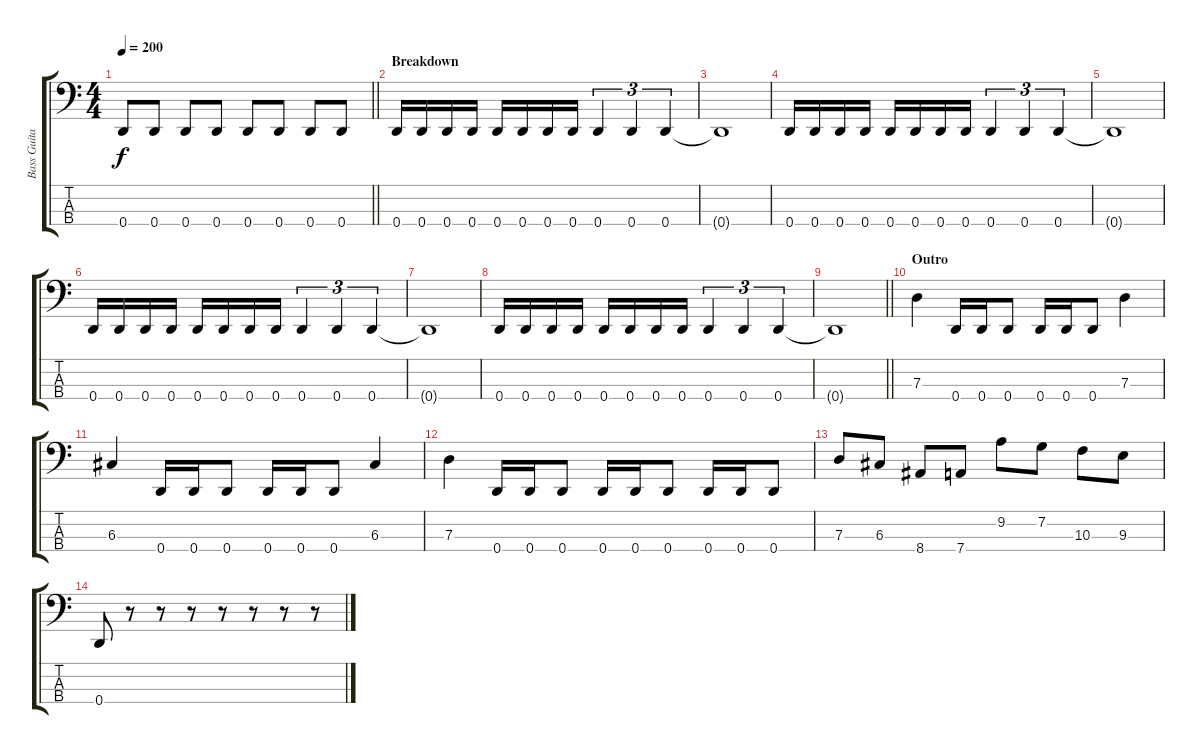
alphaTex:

\track ("Bass Guitar (Jeanne Sagan)" "Bass Guita") {instrument electricbasspick}
\staff {score tabs}
\tuning (F2 C2 G1 D1) {hide}
\ts (4 4)
\tempo 200
\clef f4
\barLineRight lightlight
\ks c
0.4.8{dy f} 0.4.8 0.4.8 0.4.8 0.4.8 0.4.8 0.4.8 0.4.8 |
\section ("" "Breakdown")
0.4.16 0.4.16 0.4.16 0.4.16 0.4.16 0.4.16 0.4.16 0.4.16 0.4.4{tu (3 2)} 0.4.4{tu (3 2)} 0.4.4{tu (3 2)} |
0.4{t}.1 |
0.4.16 0.4.16 0.4.16 0.4.16 0.4.16 0.4.16 0.4.16 0.4.16 0.4.4{tu (3 2)} 0.4.4{tu (3 2)} 0.4.4{tu (3 2)} |
0.4{t}.1 |
0.4.16 0.4.16 0.4.16 0.4.16 0.4.16 0.4.16 0.4.16 0.4.16 0.4.4{tu (3 2)} 0.4.4{tu (3 2)} 0.4.4{tu (3 2)} |
0.4{t}.1 |
0.4.16 0.4.16 0.4.16 0.4.16 0.4.16 0.4.16 0.4.16 0.4.16 0.4.4{tu (3 2)} 0.4.4{tu (3 2)} 0.4.4{tu (3 2)} |
\barLineRight lightlight
0.4{t}.1 |
\section ("" "Outro")
7.3.4 0.4.16 0.4.16 0.4.8 0.4.16 0.4.16 0.4.8 7.3.4 |
6.3.4 0.4.16 0.4.16 0.4.8 0.4.16 0.4.16 0.4.8 6.3.4 |
7.3.4 0.4.16 0.4.16 0.4.8 0.4.16 0.4.16 0.4.8 0.4.16 0.4.16 0.4.8 |
7.3.8 6.3.8 8.4.8 7.4.8 9.2.8 7.2.8 10.3.8 9.3.8 |
0.4.8 r.8 r.8 r.8 r.8 r.8 r.8 r.8
